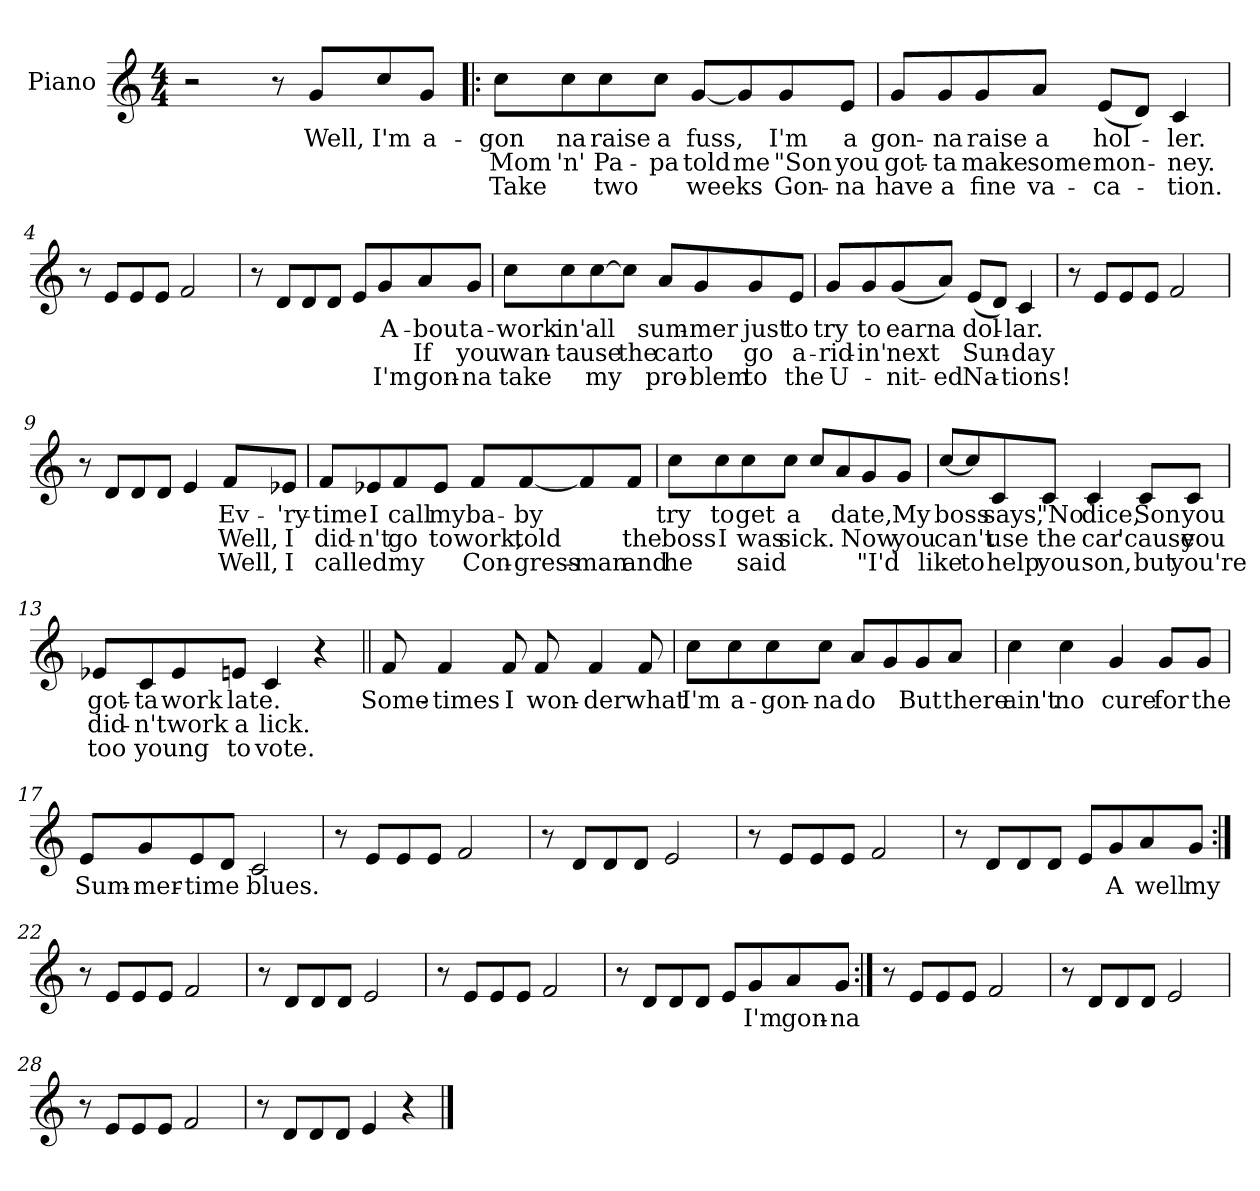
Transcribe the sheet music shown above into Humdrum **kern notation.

**kern	**text	**text	**text
*part1	*part1	*part1	*part1
*staff1	*staff1	*staff1	*staff1
*I"Piano	*	*	*
*I'Pno.	*	*	*
*clefG2	*	*	*
*k[]	*	*	*
*C:	*	*	*
*M4/4	*	*	*
=1	=1	=1	=1
2r	.	.	.
8r	.	.	.
8g/L	Well,	.	.
8cc/	I'm	.	.
8g/J	a-	.	.
=2!|:	=2!|:	=2!|:	=2!|:
8cc\L	-gon	Mom	Take
8cc\	na	'n'	.
8cc\	raise	Pa-	two
8cc\J	a	-pa	.
[8g/L	fuss,	told	weeks
8g/]	.	me	.
8g/	I'm	"Son	Gon-
8e/J	a	you	-na
=3	=3	=3	=3
8g/L	gon-	got-	have
8g/	-na	-ta	a
8g/	raise	make	fine
8a/J	a	some	va-
(8e/L	hol-	mon-	-ca-
8d/J)	.	.	.
4c/	-ler.	-ney.	-tion.
!!LO:LB:g=z
=4	=4	=4	=4
8r	.	.	.
8e/L	.	.	.
8e/	.	.	.
8e/J	.	.	.
2f/	.	.	.
=5	=5	=5	=5
8r	.	.	.
8d/L	.	.	.
8d/	.	.	.
8d/J	.	.	.
8e/L	.	.	.
8g/	A-	.	I'm
8a/	-bout	If	gon-
8g/J	a-	you	-na
=6	=6	=6	=6
8cc\L	-work-	wan-	take
8cc\	-in'	-ta	.
[8cc\	all	use	my
8cc\J]	.	the	.
8a/L	sum-	car	pro-
8g/	-mer	to	-blem
8g/	just	go	to
8e/J	to	a-	the
!!LO:LB:g=z
=7	=7	=7	=7
8g/L	try	-rid-	U-
8g/	to	-in'	.
(8g/	earn	next	-nit-
8a/J)	a	.	-ed
(8e/L	dol-	Sun-	Na-
8d/J)	.	.	.
4c/	-lar.	-day	-tions!
=8	=8	=8	=8
8r	.	.	.
8e/L	.	.	.
8e/	.	.	.
8e/J	.	.	.
2f/	.	.	.
=9	=9	=9	=9
8r	.	.	.
8d/L	.	.	.
8d/	.	.	.
8d/J	.	.	.
4e/	.	.	.
8f/L	Ev-	Well,	Well,
8e-X/J	-'ry-	I	I
!!LO:LB:g=z
=10	=10	=10	=10
8f/L	-time	did-	called
8e-X/	I	-n't	.
8f/	call	go	my
8e-/J	my	to	.
8f/L	ba-	work,	Con-
[8f/	-by	told	-gress-
8f/]	.	.	man
8f/J	.	the	and
=11	=11	=11	=11
8cc\L	try	boss	he
8cc\	to	I	.
8cc\	get	was	said
8cc\J	a	sick.	.
8cc/L	.	.	.
8a/	date,	.	.
8g/	.	Now	"I'd
8g/J	My	you	.
!!LO:LB:g=z
=12	=12	=12	=12
[8cc/L	boss	can't	like
8cc/]	.	.	to
8c/	says,	use	help
8c/J	"No	the	you
4c/	dice,	car	son,
8c/L	Son	'cause	but
8c/J	you	you	you're
=13	=13	=13	=13
8e-X/L	got-	did-	too
8c/	-ta	-n't	young
8e-/	work	work	.
8en/J	late.	a	to
4c/	.	lick.	vote.
4r	.	.	.
!!LO:LB:g=z
=14||	=14||	=14||	=14||
8f/	Some-	.	.
4f/	-times	.	.
8f/	I	.	.
8f/	won-	.	.
4f/	-der	.	.
8f/	what	.	.
=15	=15	=15	=15
8cc\L	I'm	.	.
8cc\	a-	.	.
8cc\	-gon-	.	.
8cc\J	-na	.	.
8a/L	do	.	.
8g/	.	.	.
8g/	But	.	.
8a/J	there	.	.
!!LO:PB:g=z
=16	=16	=16	=16
4cc\	ain't	.	.
4cc\	no	.	.
4g/	cure	.	.
8g/L	for	.	.
8g/J	the	.	.
=17	=17	=17	=17
8e/L	Sum-	.	.
8g/	-mer-	.	.
8e/	-time	.	.
8d/J	.	.	.
2c/	blues.	.	.
=18	=18	=18	=18
8r	.	.	.
8e/L	.	.	.
8e/	.	.	.
8e/J	.	.	.
2f/	.	.	.
=19	=19	=19	=19
8r	.	.	.
8d/L	.	.	.
8d/	.	.	.
8d/J	.	.	.
2e/	.	.	.
=20	=20	=20	=20
8r	.	.	.
8e/L	.	.	.
8e/	.	.	.
8e/J	.	.	.
2f/	.	.	.
!!LO:LB:g=z
=21	=21	=21	=21
8r	.	.	.
8d/L	.	.	.
8d/	.	.	.
8d/J	.	.	.
8e/L	.	.	.
8g/	A	.	.
8a/	well	.	.
8g/J	my	.	.
=22:|!	=22:|!	=22:|!	=22:|!
8r	.	.	.
8e/L	.	.	.
8e/	.	.	.
8e/J	.	.	.
2f/	.	.	.
=23	=23	=23	=23
8r	.	.	.
8d/L	.	.	.
8d/	.	.	.
8d/J	.	.	.
2e/	.	.	.
=24	=24	=24	=24
8r	.	.	.
8e/L	.	.	.
8e/	.	.	.
8e/J	.	.	.
2f/	.	.	.
=25	=25	=25	=25
8r	.	.	.
8d/L	.	.	.
8d/	.	.	.
8d/J	.	.	.
8e/L	.	.	.
8g/	I'm	.	.
8a/	gon-	.	.
8g/J	-na	.	.
!!LO:LB:g=z
=26:|!	=26:|!	=26:|!	=26:|!
8r	.	.	.
8e/L	.	.	.
8e/	.	.	.
8e/J	.	.	.
2f/	.	.	.
=27	=27	=27	=27
8r	.	.	.
8d/L	.	.	.
8d/	.	.	.
8d/J	.	.	.
2e/	.	.	.
=28	=28	=28	=28
8r	.	.	.
8e/L	.	.	.
8e/	.	.	.
8e/J	.	.	.
2f/	.	.	.
=29	=29	=29	=29
8r	.	.	.
8d/L	.	.	.
8d/	.	.	.
8d/J	.	.	.
4e/	.	.	.
4r	.	.	.
==	==	==	==
*-	*-	*-	*-
